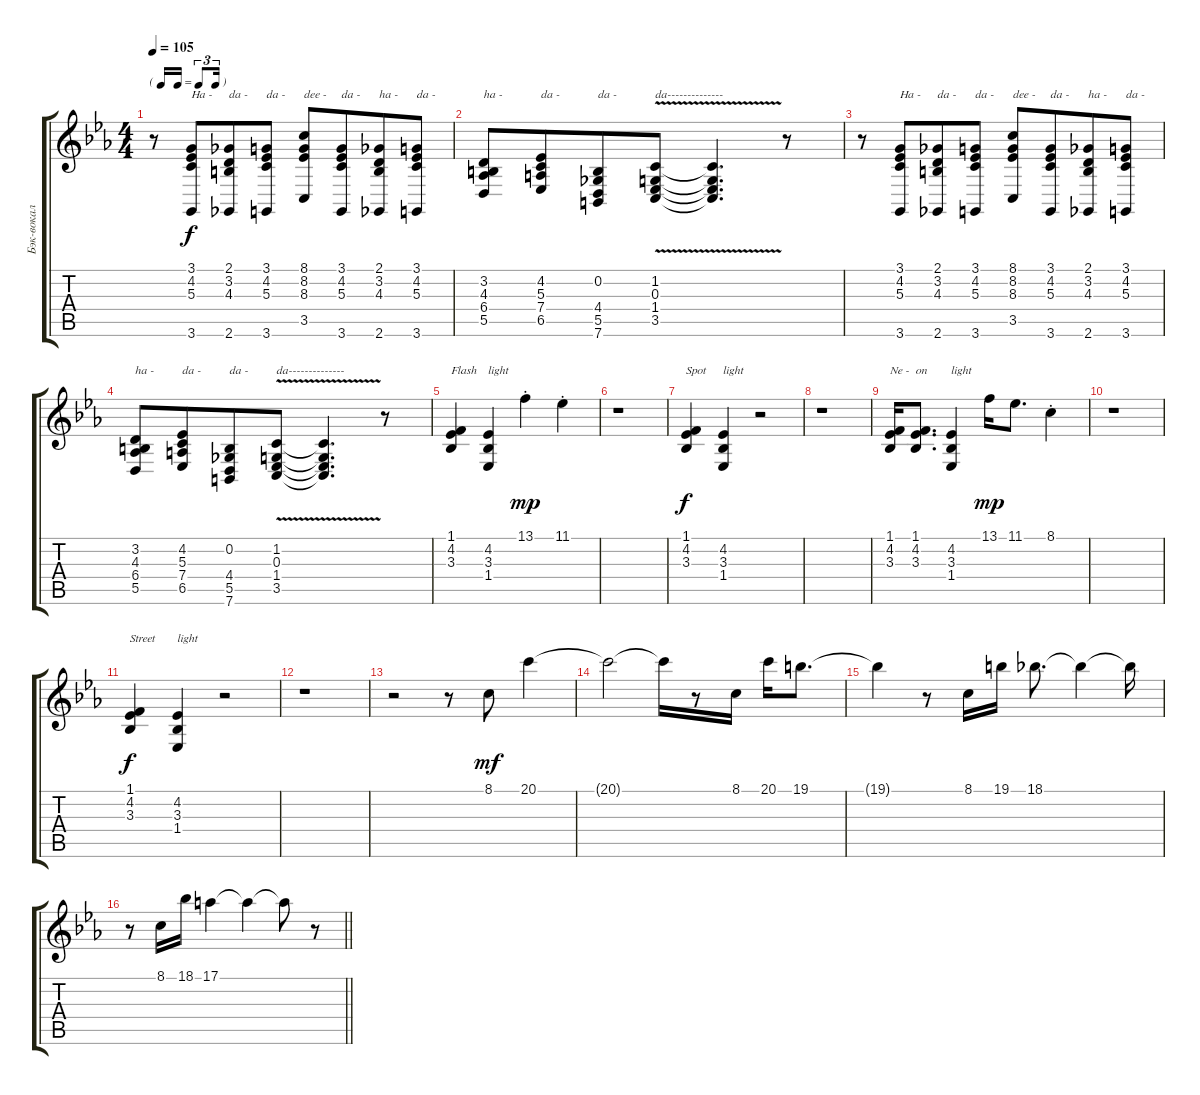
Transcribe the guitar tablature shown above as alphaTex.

\track ("Бэк-вокал" "Бэк-вокал") {instrument stringensemble1}
\staff {score tabs}
\tuning (E4 B3 G3 D3 A2 E2) {hide}
\ts (4 4)
\tf triplet16th
\tempo 105
\clef g2
\ks cminor
r.8{dy mf} (3.1 4.2 5.3 3.6).8{txt "Ha -" dy f beam merge} (2.1 3.2 4.3 2.6).8{txt "da -"} (3.1 4.2 5.3 3.6).8{txt "da -"} (8.1 8.2 8.3 3.5).8{txt "dee -"} (3.1 4.2 5.3 3.6).8{txt "da -" beam merge} (2.1 3.2 4.3 2.6).8{txt "ha -"} (3.1 4.2 5.3 3.6).8{txt "da -"} |
(3.2 4.3 6.4 5.5).8{txt "ha -"} (4.2 5.3 7.4 6.5).8{txt "da -" beam merge} (0.2 4.4 5.5 7.6).8{txt "da - "} (1.2{v} 0.3{v} 1.4{v} 3.5{v}).8{txt "da--------------"} (1.2{t} 0.3{t} 1.4{t} 3.5{t}).4{d} r.8 |
r.8 (3.1 4.2 5.3 3.6).8{txt "Ha -" beam merge} (2.1 3.2 4.3 2.6).8{txt "da -"} (3.1 4.2 5.3 3.6).8{txt "da -"} (8.1 8.2 8.3 3.5).8{txt "dee -"} (3.1 4.2 5.3 3.6).8{txt "da -" beam merge} (2.1 3.2 4.3 2.6).8{txt "ha -"} (3.1 4.2 5.3 3.6).8{txt "da -"} |
(3.2 4.3 6.4 5.5).8{txt "ha -"} (4.2 5.3 7.4 6.5).8{txt "da -" beam merge} (0.2 4.4 5.5 7.6).8{txt "da -"} (1.2{v} 0.3{v} 1.4{v} 3.5{v}).8{txt "da--------------"} (1.2{t} 0.3{t} 1.4{t} 3.5{t}).4{d} r.8 |
(1.1 4.2 3.3).4{txt "Flash"} (4.2 3.3 1.4).4{txt "light"} 13.1{st}.4{dy mp} 11.1{st}.4 |
r.1 |
(1.1 4.2 3.3).4{txt "Spot" dy f} (4.2 3.3 1.4).4{txt "light"} r.2 |
r.1 |
(1.1 4.2 3.3).16{txt "Ne -"} (1.1 4.2 3.3).8{d txt "on"} (4.2 3.3 1.4).4{txt "light"} 13.1.16{dy mp} 11.1.8{d} 8.1{st}.4 |
r.1 |
(1.1 4.2 3.3).4{txt "Street" dy f} (4.2 3.3 1.4).4{txt "light"} r.2 |
r.1 |
r.2 r.8 8.1.8{dy mf} 20.1.4 |
20.1{t}.2 20.1{t}.16 r.8 8.1.16 20.1.16 19.1.8{d} |
19.1{t}.4 r.8 8.1.16 19.1.16 18.1.8{d} 18.1{t}.4 18.1{t}.16 |
\barLineRight lightlight
r.8 8.1.16 18.1.16 17.1.4 17.1{t}.4 17.1{t}.8 r.8
